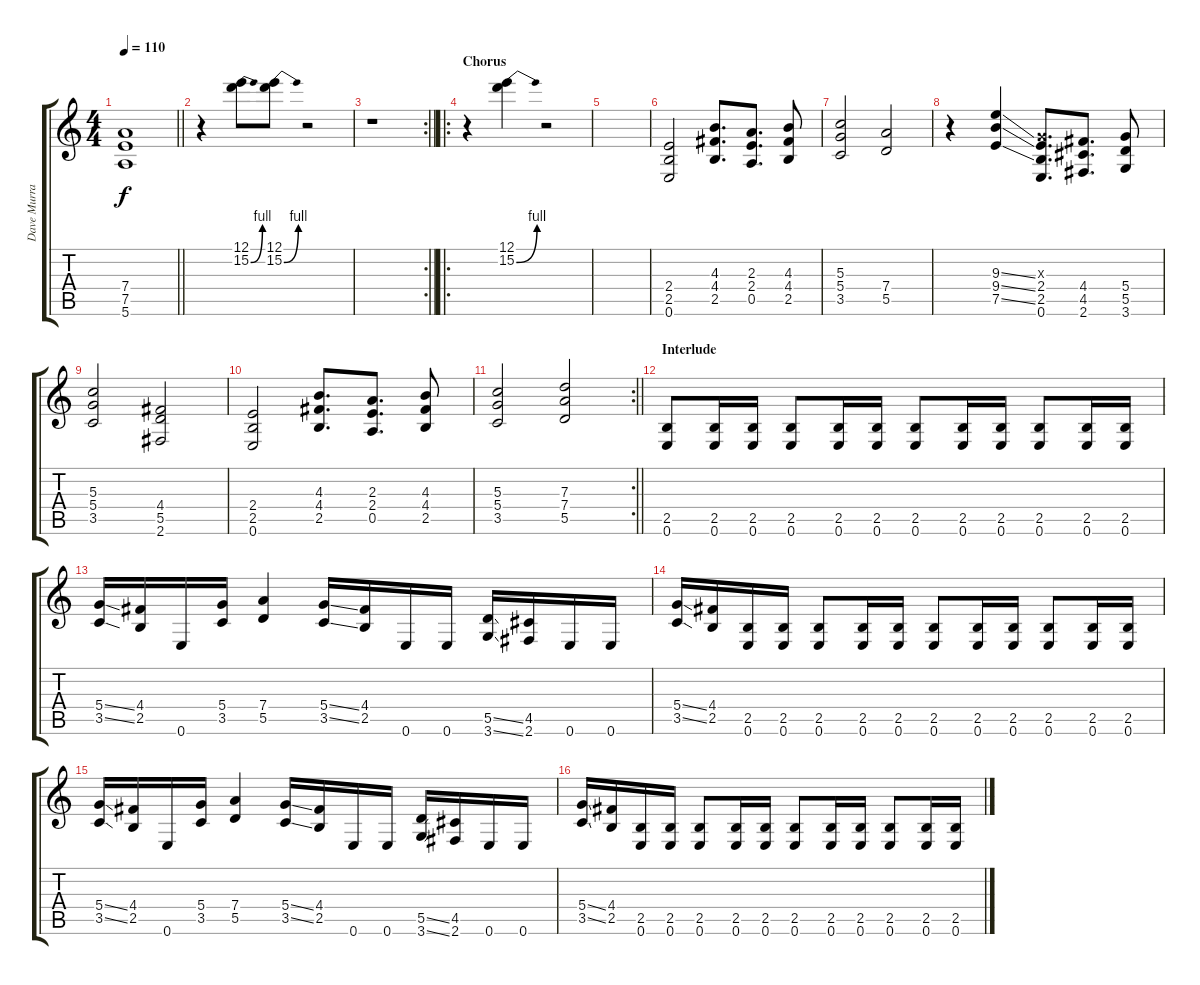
\track ("Dave Murray (Dis)" "Dave Murra") {instrument distortionguitar}
\staff {score tabs}
\tuning (E4 B3 G3 D3 A2 E2) {hide}
\ts (4 4)
\tempo 110
\clef g2
\barLineRight lightlight
\ks c
(7.4 7.5 5.6).1{dy f} |
r.4 (12.1 15.2{be (bend 0 0 60 4)}).8 (12.1 15.2{be (bend 0 0 60 4)}).8 r.2 |
\rc 2
\barLineRight lightlight
r.1 |
\ro
\section ("" "Chorus")
r.4 (12.1 15.2{be (bend 0 0 60 4)}).4 r.2 |
|
(2.4 2.5 0.6).2 (4.3 4.4 2.5).8{d} (2.3 2.4 0.5).8{d} (4.3 4.4 2.5).8 |
(5.3 5.4 3.5).2 (7.4 5.5).2 |
r.4 (9.3{ss} 9.4{ss} 7.5{ss}).4 (0.3{x} 2.4 2.5 0.6).8{d} (4.4 4.5 2.6).8{d} (5.4 5.5 3.6).8 |
(5.3 5.4 3.5).2 (4.4 5.5 2.6).2 |
(2.4 2.5 0.6).2 (4.3 4.4 2.5).8{d} (2.3 2.4 0.5).8{d} (4.3 4.4 2.5).8 |
\rc 2
\barLineRight lightlight
(5.3 5.4 3.5).2 (7.3 7.4 5.5).2 |
\section ("" "Interlude")
(2.5 0.6).8 (2.5 0.6).16 (2.5 0.6).16 (2.5 0.6).8 (2.5 0.6).16 (2.5 0.6).16 (2.5 0.6).8 (2.5 0.6).16 (2.5 0.6).16 (2.5 0.6).8 (2.5 0.6).16 (2.5 0.6).16 |
(5.4{ss} 3.5{ss}).16 (4.4 2.5).16 0.6.16 (5.4 3.5).16 (7.4 5.5).4 (5.4{ss} 3.5{ss}).16 (4.4 2.5).16 0.6.16 0.6.16 (5.5{ss} 3.6{ss}).16 (4.5 2.6).16 0.6.16 0.6.16 |
(5.4{ss} 3.5{ss}).16 (4.4 2.5).16 (2.5 0.6).16 (2.5 0.6).16 (2.5 0.6).8 (2.5 0.6).16 (2.5 0.6).16 (2.5 0.6).8 (2.5 0.6).16 (2.5 0.6).16 (2.5 0.6).8 (2.5 0.6).16 (2.5 0.6).16 |
(5.4{ss} 3.5{ss}).16 (4.4 2.5).16 0.6.16 (5.4 3.5).16 (7.4 5.5).4 (5.4{ss} 3.5{ss}).16 (4.4 2.5).16 0.6.16 0.6.16 (5.5{ss} 3.6{ss}).16 (4.5 2.6).16 0.6.16 0.6.16 |
(5.4{ss} 3.5{ss}).16 (4.4 2.5).16 (2.5 0.6).16 (2.5 0.6).16 (2.5 0.6).8 (2.5 0.6).16 (2.5 0.6).16 (2.5 0.6).8 (2.5 0.6).16 (2.5 0.6).16 (2.5 0.6).8 (2.5 0.6).16 (2.5 0.6).16
